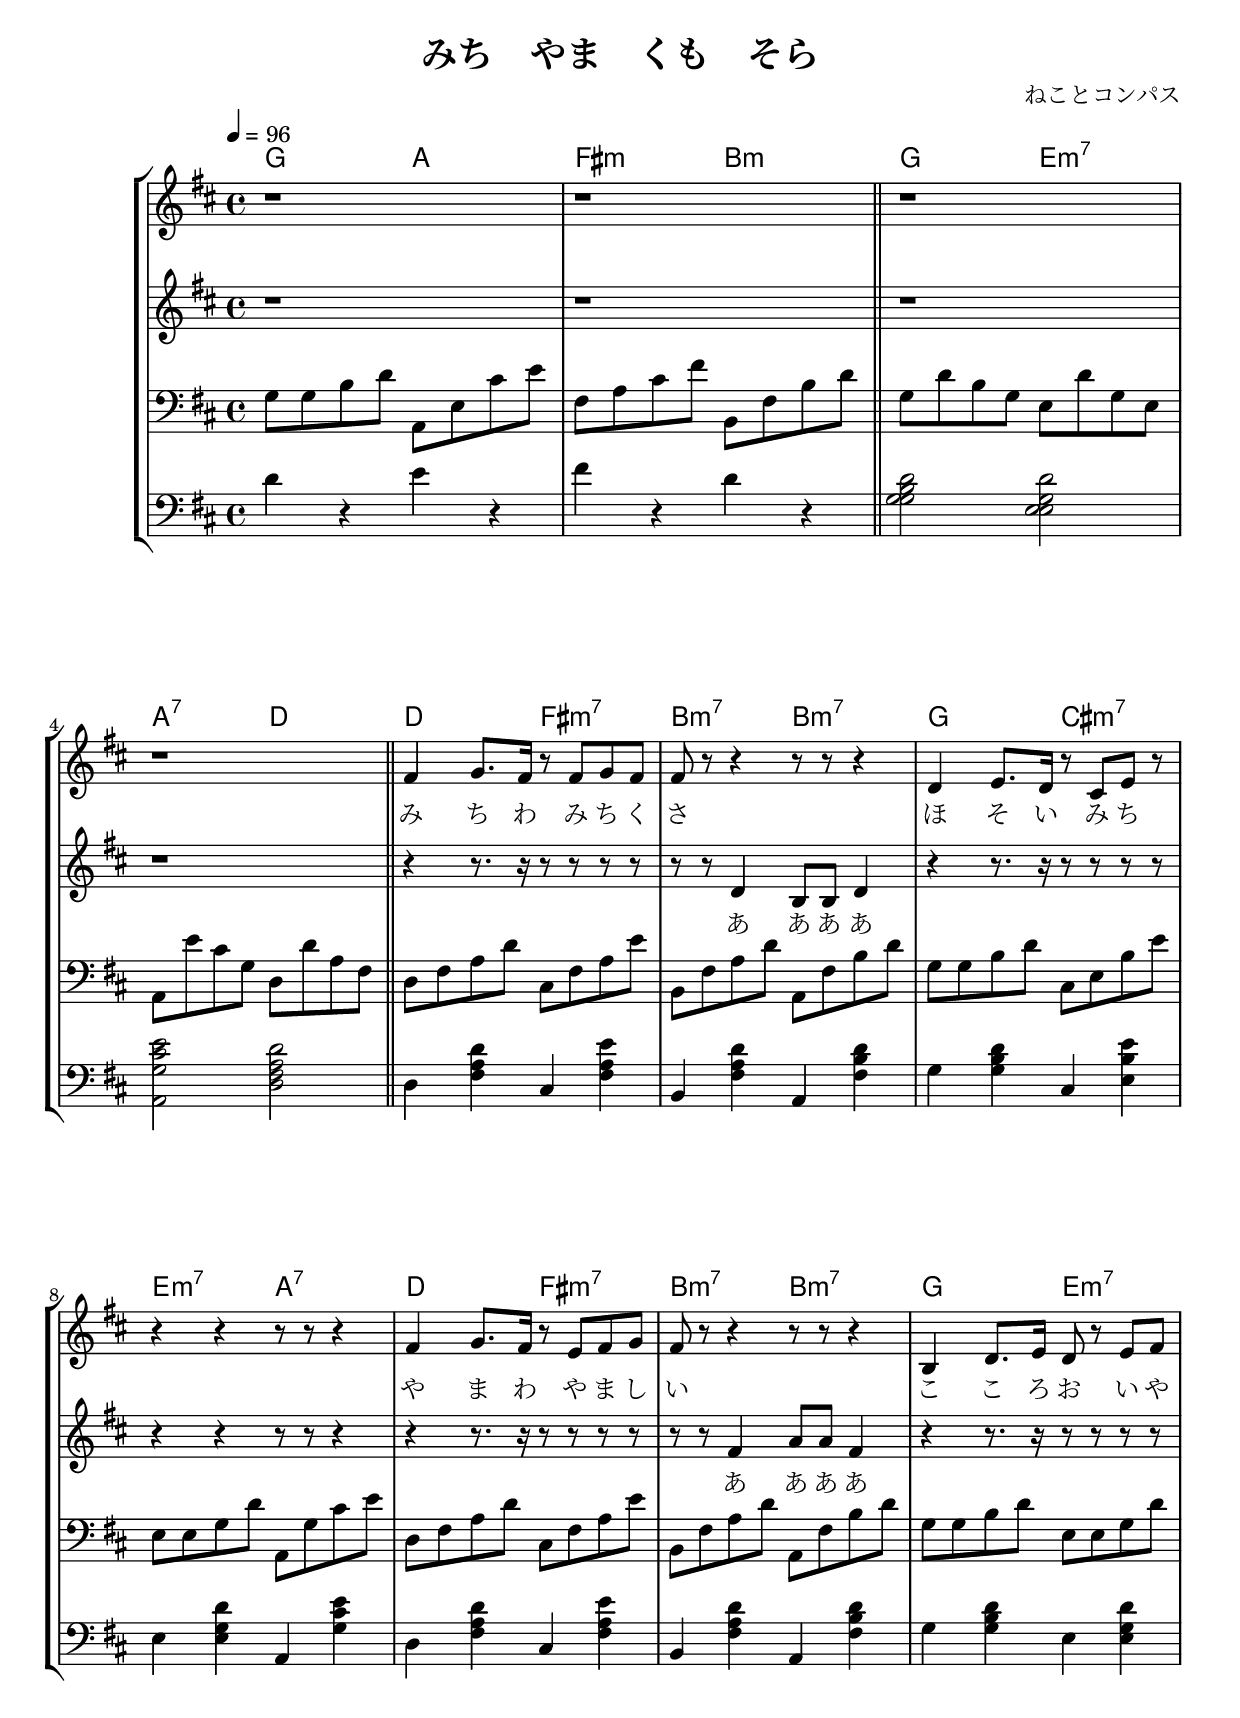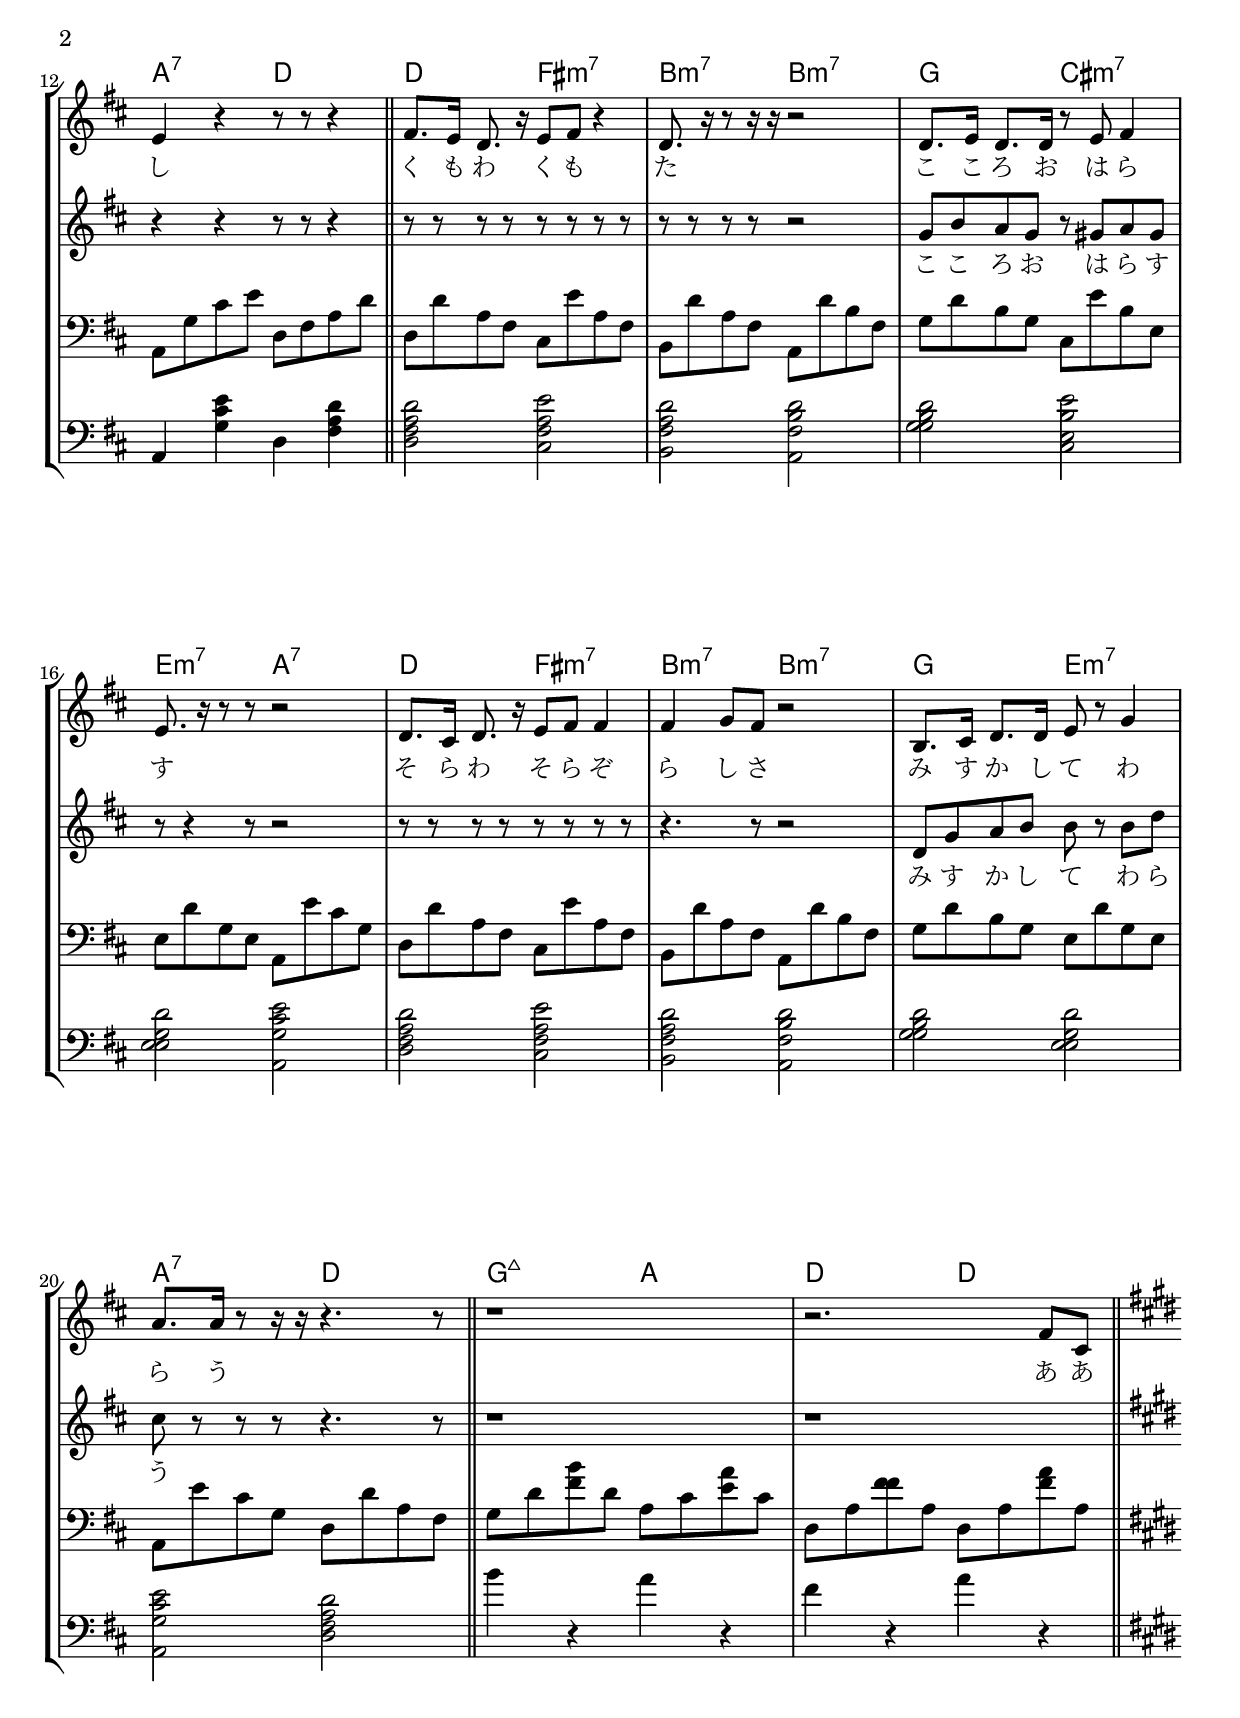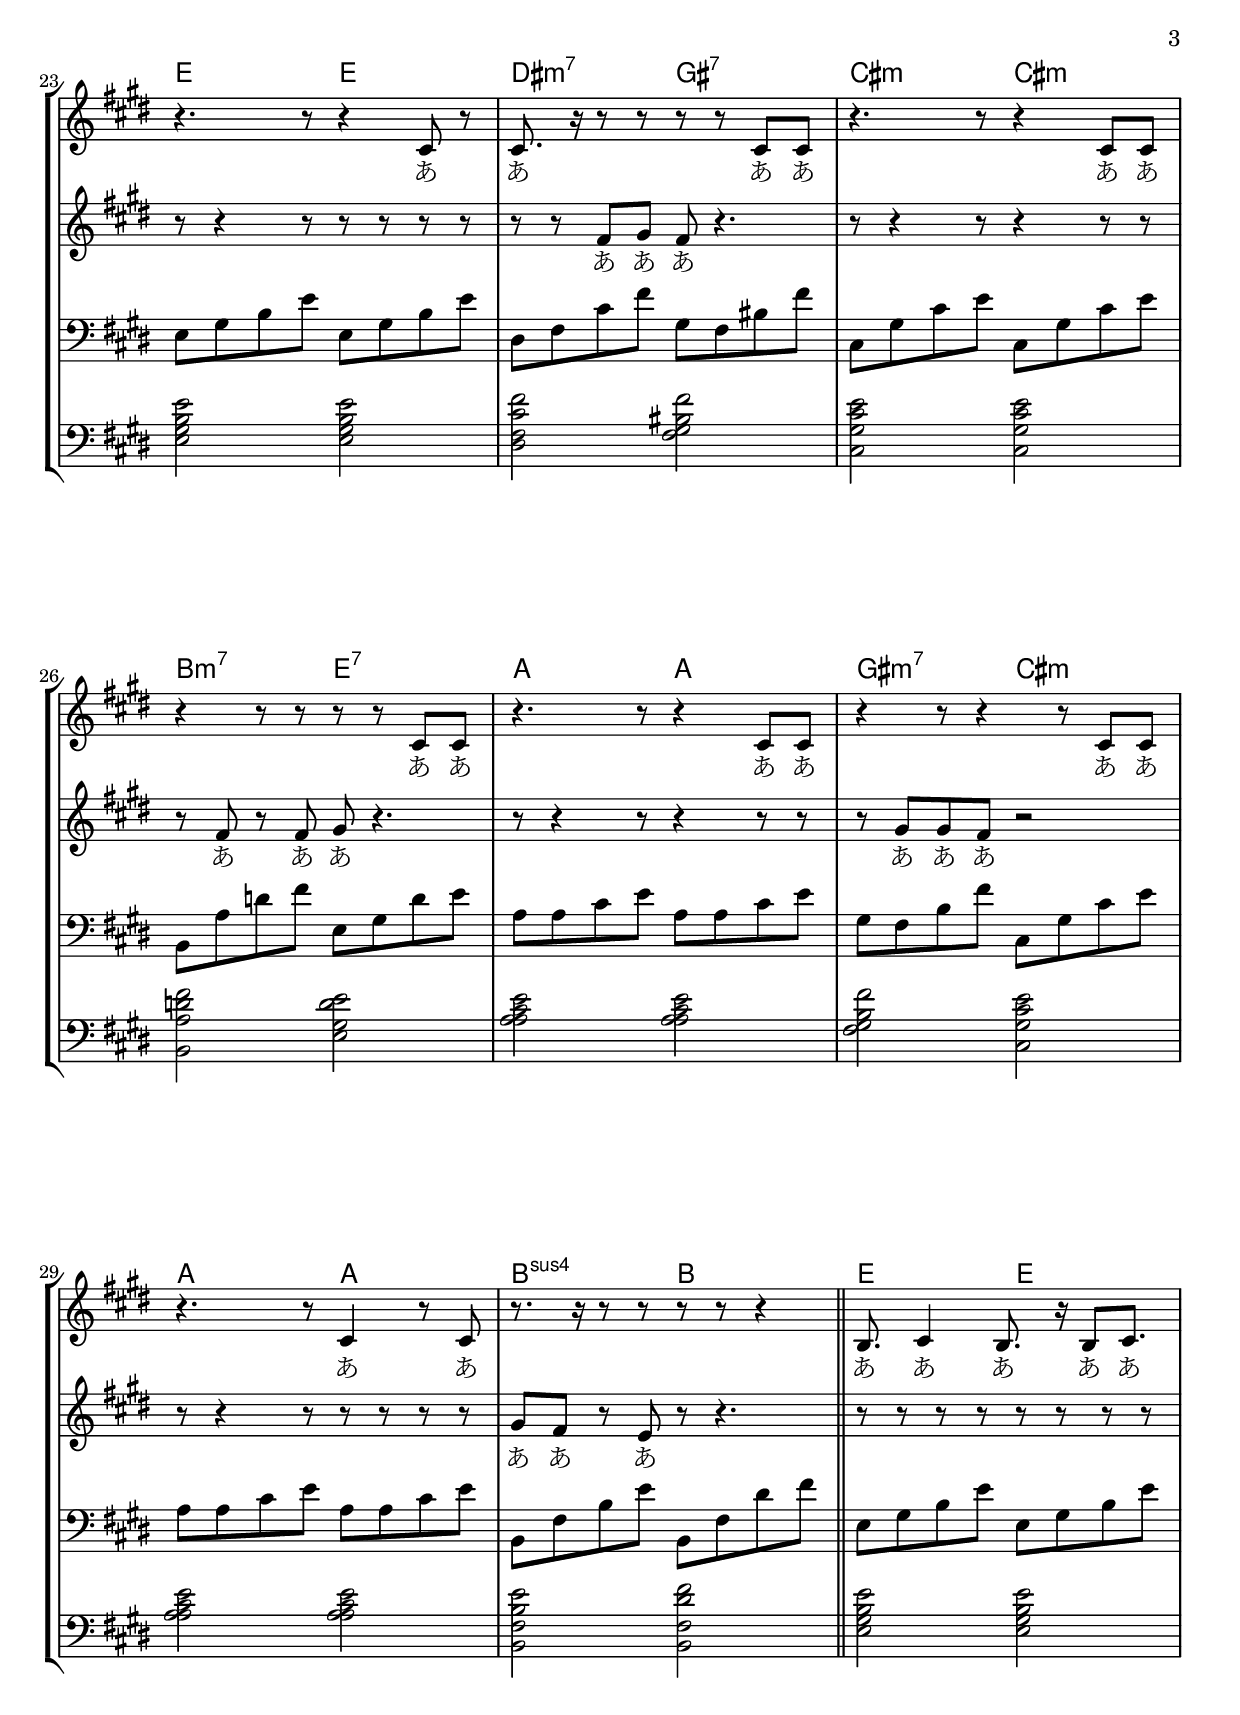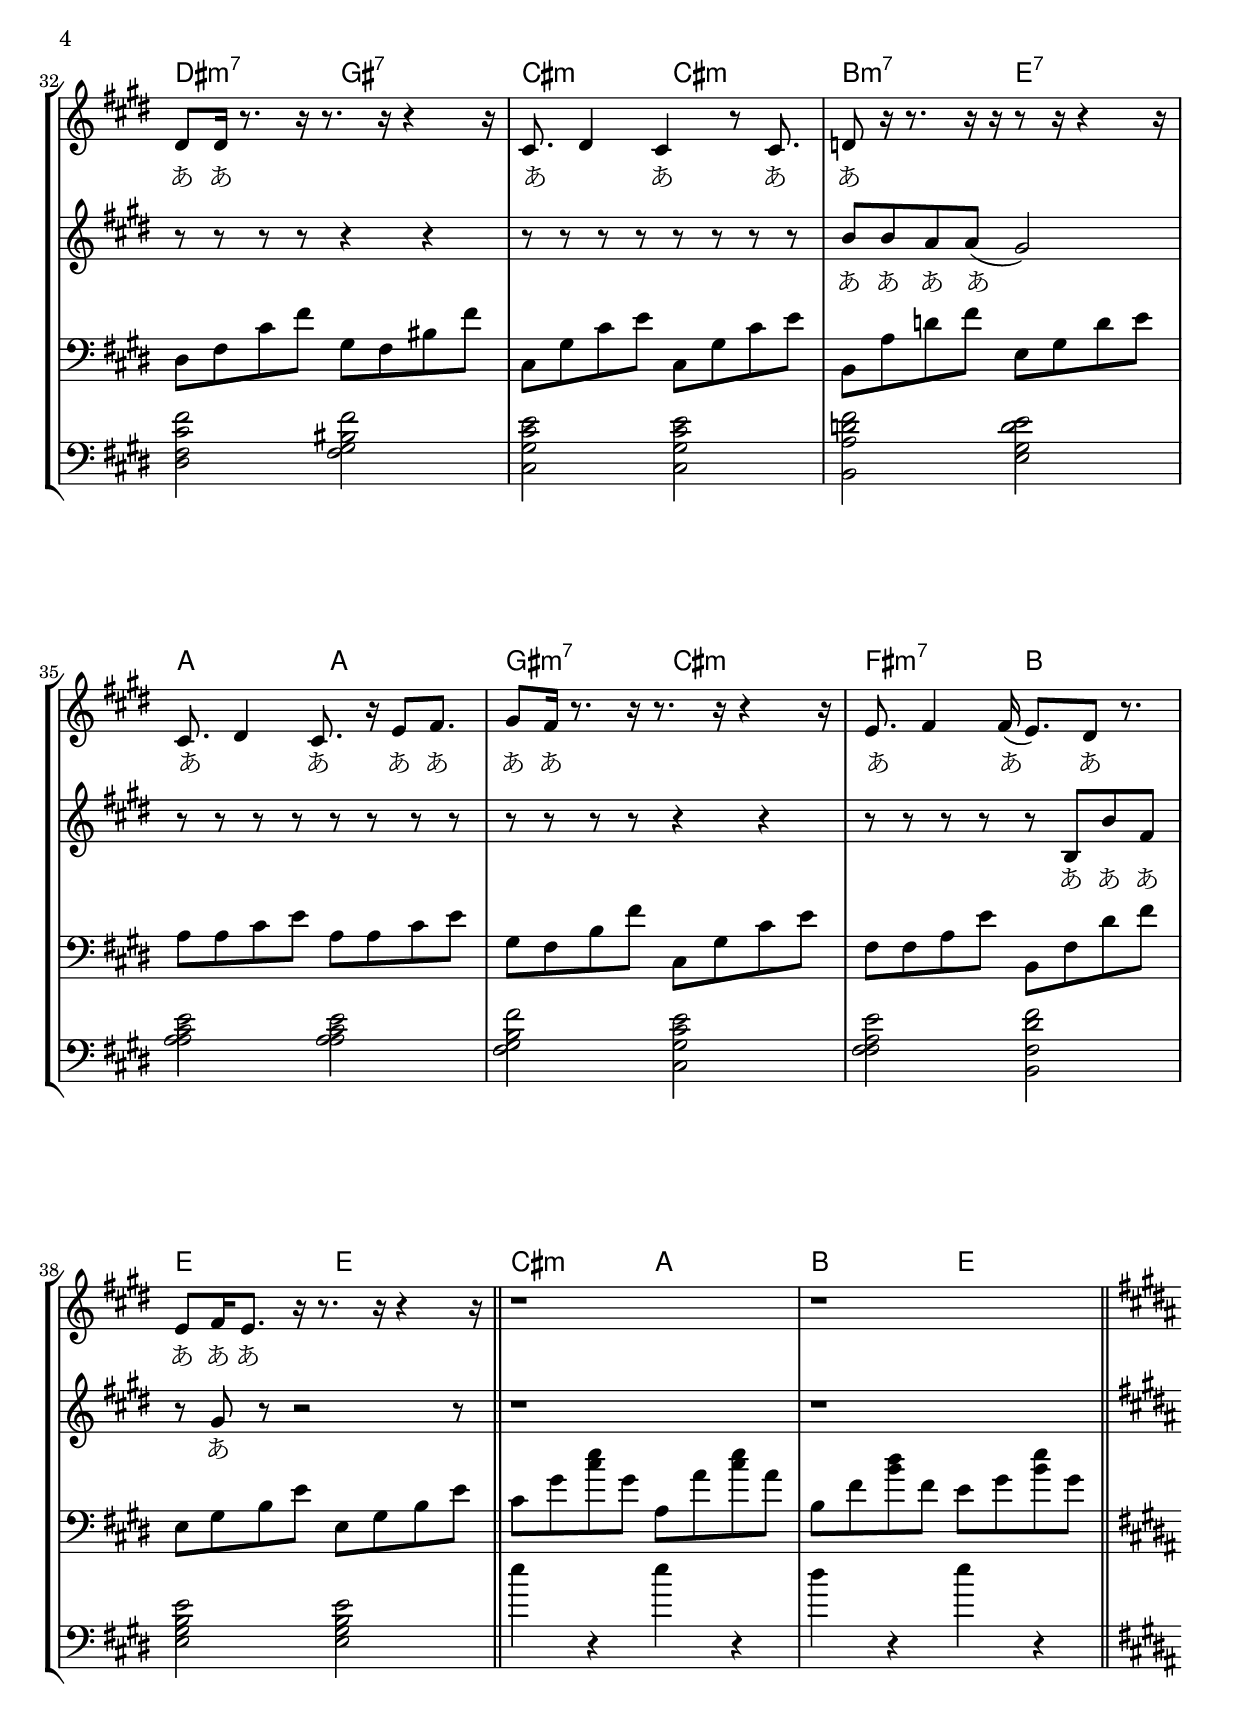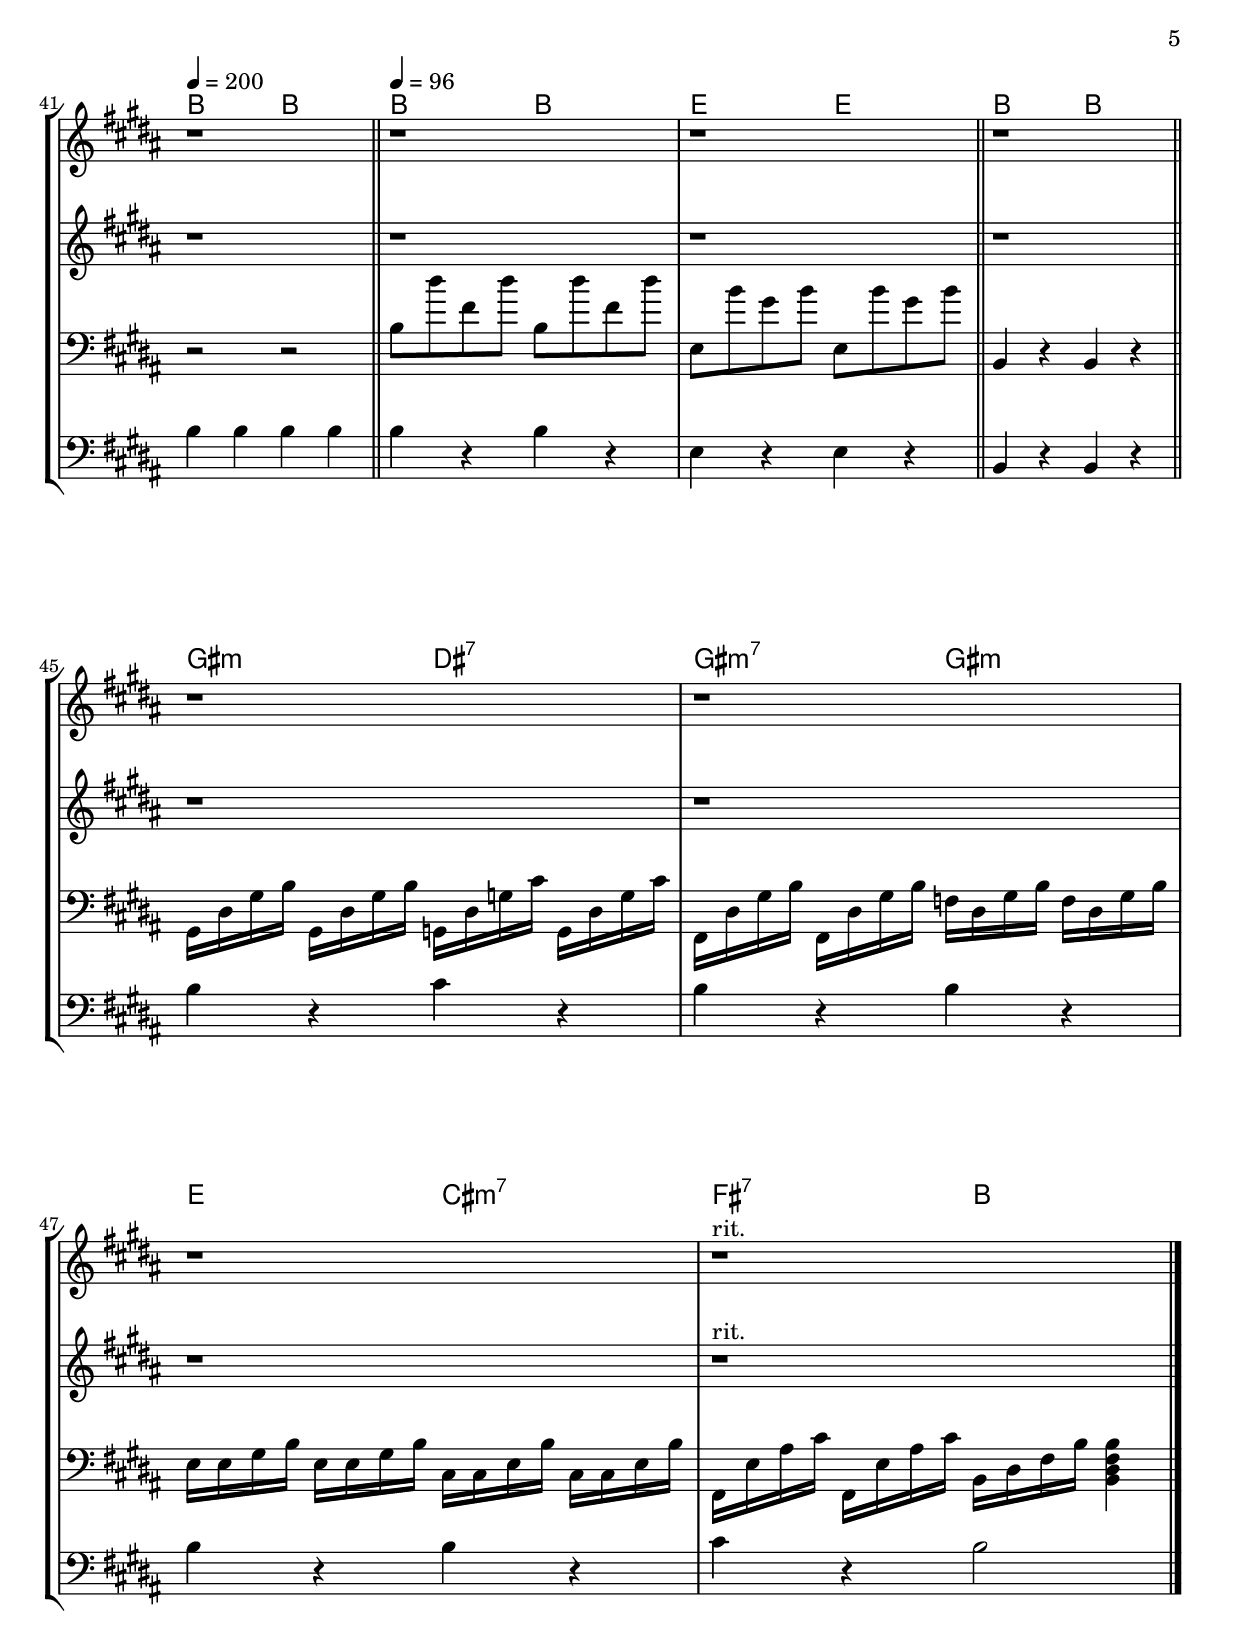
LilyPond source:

\version "2.12.1"

\header {
	title = \markup {みち　やま　くも　そら}
	composer = \markup \center-column {ねことコンパス}
}

harmony = \chordmode {
	g2 a fis:m b:m 

	g e:min7 a:7 d 

	d fis:min7 b:min7 b:min7 g cis:min7 e:min7 a:7 d fis:min7 b:min7 b:min7 g e:min7 a:7 d 

	d fis:min7 b:min7 b:min7 g cis:min7 e:min7 a:7 d fis:min7 b:min7 b:min7 g e:min7 a:7 d 

	g:maj7 a d d 

	e e dis:m7 gis:7 cis:m cis:m b:min7 e:7 a a gis:min7 cis:m a a b:sus4 b 

	e e dis:m7 gis:7 cis:m cis:m b:min7 e:7 a a gis:min7 cis:m fis:min7 b e e 

	cis:m a b e 

	b b 

	b b e e 

	b b 

	gis:m dis:7 gis:min7 gis:m e cis:min7 fis:7 b 
}

melody = {
	\key d \major
	\tempo 4 = 96
	r1 | r1   
	r1 | r1   
	\set Staff.midiInstrument = #"mmi0.40"
	fis'4  g'8.  fis'16  r8  fis'8  g'8  fis'8 
	fis'8  r8  r4  r8  r8  r4 
	d'4  e'8.  d'16  r8  cis'8  e'8  r8 
	r4  r4  r8  r8  r4 
	fis'4  g'8.  fis'16  r8  e'8  fis'8  g'8 
	fis'8  r8  r4  r8  r8  r4 
	b4  d'8.  e'16  d'8  r8  e'8  fis'8 
	e'4  r4  r8  r8  r4
	\set Staff.midiInstrument = #"mmi0.38"
	fis'8.  e'16  d'8.  r16  e'8  fis'8  r4 
	d'8.  r16  r8  r16  r16  r2 
	d'8.  e'16  d'8.  d'16  r8  e'8  fis'4 
	e'8.  r16  r8  r8  r2 
	d'8.  cis'16  d'8.  r16  e'8  fis'8  fis'4 
	fis'4  g'8  fis'8  r2 
	b8.  cis'16  d'8.  d'16  e'8  r8  g'4 
	a'8.  a'16  r8  r16  r16  r4.  	r8 	r1 | r2. 
	\set Staff.midiInstrument = #"FX 4 (atmosphere)"
	fis'8  cis'8 
		\key e \major
r4.  r8  r4  cis'8  r8 
	cis'8.  r16  r8  r8  r8  r8  cis'8  cis'8 
	r4.  r8  r4  cis'8  cis'8 
	r4  r8  r8  r8  r8  cis'8  cis'8 
	r4.  r8  r4  cis'8  cis'8 
	r4  r8  r4  r8  cis'8  cis'8 
	r4.  r8  cis'4  r8  cis'8 
	r8.  r16  r8  r8  r8  r8  	r4 	\set Staff.midiInstrument = #"French horn"
	b8.  cis'4  b8.  r16  b8  cis'8. 
	dis'8  dis'16  r8.  r16  r8.  r16  r4~r16 
	cis'8.  dis'4  cis'4  r8  cis'8. 
	d'8  r16  r8.  r16  r16  r8  r16  r4~r16 
	cis'8.  dis'4  cis'8.  r16  e'8  fis'8. 
	gis'8  fis'16  r8.  r16  r8.  r16  r4~r16 
	e'8.  fis'4  fis'16  (e'8.)  dis'8  r8. 
	e'8  fis'16  e'8.  r16  r8.  r16  r4~r16
	r1 | r1   
	\key b \major
	\tempo 4 = 200
	r1   
	\tempo 4 = 96
	r1 | r1   
	r1   
	r1 | r1 | r1 | r1^"rit." \bar "|."
}

words = \lyricmode {
	
	
	み  ち  わ  み  ち  く  さ  ほ  そ  い  み  ち  や  ま  わ  や  ま  し  い  こ  こ  ろ  お  い  や  し  
	く  も  わ  く  も  た  こ  こ  ろ  お  は  ら  す  そ  ら  わ  そ  ら  ぞ  ら  し  さ  み  す  か  し  て  わ  ら  う  
	
	あ  あ  あ  あ  あ  あ  あ  あ  あ  あ  あ  あ  あ  あ  あ  あ  
	あ  あ  あ  あ  あ  あ  あ  あ  あ  あ  あ  あ  あ  あ  あ  あ  あ  あ  あ  あ  あ  あ  あ  あ  あ  あ  
	
	
	
	
	
}

secondmelody = {
	\key d \major
	\tempo 4 = 96
	r1 | r1   
	r1 | r1   
	\set Staff.midiInstrument = #"Vibraphone"
	r4  r8.  r16  r8  r8  r8  r8 
	r8  r8  d'4  b8  b8  d'4 
	r4  r8.  r16  r8  r8  r8  r8 
	r4  r4  r8  r8  r4 
	r4  r8.  r16  r8  r8  r8  r8 
	r8  r8  fis'4  a'8  a'8  fis'4 
	r4  r8.  r16  r8  r8  r8  r8 
	r4  r4  r8  r8  r4
	\set Staff.midiInstrument = #"fss0.32"
	r8  r8  r8  r8  r8  r8  r8  r8 
	r8  r8  r8  r8  r2 
	g'8  b'8  a'8  g'8  r8  gis'8  a'8  gis'8 
	r8  r4  r8  r2 
	r8  r8  r8  r8  r8  r8  r8  r8 
	r4.  r8  r2 
	d'8  g'8  a'8  b'8  b'8  r8  b'8  d''8 
	cis''8  r8  r8  r8  r4.  	r8 	r1 | r1   
	\set Staff.midiInstrument = #"Ocarina"
		\key e \major
 r8  r4  r8  r8  r8  r8  r8 
	r8  r8  fis'8  gis'8  fis'8  r4. 
	r8  r4  r8  r4  r8  r8 
	r8  fis'8  r8  fis'8  gis'8  r4. 
	r8  r4  r8  r4  r8  r8 
	r8  gis'8  gis'8  fis'8  r2 
	r8  r4  r8  r8  r8  r8  r8 
	gis'8  fis'8  r8  e'8  r8  r4.
	\set Staff.midiInstrument = #"Brass Section"
	r8  r8  r8  r8  r8  r8  r8  r8 
	r8  r8  r8  r8  r4  r4 
	r8  r8  r8  r8  r8  r8  r8  r8 
	b'8  b'8  a'8  a'8  (gis'2) 
	r8  r8  r8  r8  r8  r8  r8  r8 
	r8  r8  r8  r8  r4  r4 
	r8  r8  r8  r8  r8  b8  b'8  fis'8 
	r8  gis'8  r8  r2~r8
	r1 | r1   
	\key b \major
	\tempo 4 = 200
	r1   
	\tempo 4 = 96
	r1 | r1   
	r1   
	r1 | r1 | r1 | r1^"rit." \bar "|."
}

secondwords = \lyricmode {
	
	
	あ  あ  あ  あ  あ  あ  あ  あ  
	こ  こ  ろ  お  は  ら  す  み  す  か  し  て  わ  ら  う  
	
	あ  あ  あ  あ  あ  あ  あ  あ  あ  あ  あ  あ  
	あ  あ  あ  あ  あ  あ  あ  あ  
	
	
	
	
	
}

tempochange = {
	\tempo 4 = 96
	r1 | r1 \bar "||"
	\tempo 4 = 96
	r1 | r1 \bar "||"
	\tempo 4 = 96
	r1 | r1 | r1 | r1 | r1 | r1 | r1 | r1 \bar "||"
	\tempo 4 = 96
	r1 | r1 | r1 | r1 | r1 | r1 | r1 | r1 \bar "||"
	\tempo 4 = 96
	r1 | r1 \bar "||"
	\tempo 4 = 96
	r1 | r1 | r1 | r1 | r1 | r1 | r1 | r1 \bar "||"
	\tempo 4 = 96
	r1 | r1 | r1 | r1 | r1 | r1 | r1 | r1 \bar "||"
	\tempo 4 = 96
	r1 | r1 \bar "||"
	\tempo 4 = 200
	r1 \bar "||"
	\tempo 4 = 96
	r1 | r1 \bar "||"
	\tempo 4 = 96
	r1 \bar "||"
	\tempo 4 = 96
	r1 | r1 | r1 | \tempo 4 = 72 r2 \tempo 4 = 64 r2 \bar "|."
}

mainacc = {
	\clef bass
	\set Staff.midiInstrument = #"Acoustic Guitar (steel)"
	\key d \major
	\tempo 4 = 96
	g8 g8 b8 d'8
	a,8 e8 cis'8 e'8
	fis8 a8 cis'8 fis'8
	b,8 fis8 b8 d'8
	\bar "||"

	\set Staff.midiInstrument = #"Acoustic Guitar (steel)"
	g8 d' b g
	e8 d' g e
	a,8 e' cis' g
	d8 d' a fis
	\bar "||"

	\set Staff.midiInstrument = #"Acoustic Guitar (steel)"
	d8 fis8 a8 d'8
	cis8 fis8 a8 e'8
	b,8 fis8 a8 d'8
	a,8 fis8 b8 d'8
	g8 g8 b8 d'8
	cis8 e8 b8 e'8
	e8 e8 g8 d'8
	a,8 g8 cis'8 e'8
	d8 fis8 a8 d'8
	cis8 fis8 a8 e'8
	b,8 fis8 a8 d'8
	a,8 fis8 b8 d'8
	g8 g8 b8 d'8
	e8 e8 g8 d'8
	a,8 g8 cis'8 e'8
	d8 fis8 a8 d'8
	\bar "||"

	\set Staff.midiInstrument = #"Acoustic Guitar (steel)"
	d8 d' a fis
	cis8 e' a fis
	b,8 d' a fis
	a,8 d' b fis
	g8 d' b g
	cis8 e' b e
	e8 d' g e
	a,8 e' cis' g
	d8 d' a fis
	cis8 e' a fis
	b,8 d' a fis
	a,8 d' b fis
	g8 d' b g
	e8 d' g e
	a,8 e' cis' g
	d8 d' a fis
	\bar "||"

	\set Staff.midiInstrument = #"Acoustic Guitar (steel)"
	g8 d' <fis' b'> d'
	a8 cis' <e' a'> cis'
	d8 a <fis' fis'> a
	d8 a <fis' a'> a
	\bar "||"

	\set Staff.midiInstrument = #"Acoustic Guitar (steel)"
	\key e \major
	e8 gis8 b8 e'8
	e8 gis8 b8 e'8
	dis8 fis8 cis'8 fis'8
	gis8 fis8 bis8 fis'8
	cis8 gis8 cis'8 e'8
	cis8 gis8 cis'8 e'8
	b,8 a8 d'8 fis'8
	e8 gis8 d'8 e'8
	a8 a8 cis'8 e'8
	a8 a8 cis'8 e'8
	gis8 fis8 b8 fis'8
	cis8 gis8 cis'8 e'8
	a8 a8 cis'8 e'8
	a8 a8 cis'8 e'8
	b,8 fis8 b8 e'8
	b,8 fis8 dis'8 fis'8
	\bar "||"

	\set Staff.midiInstrument = #"Acoustic Guitar (steel)"
	e8 gis8 b8 e'8
	e8 gis8 b8 e'8
	dis8 fis8 cis'8 fis'8
	gis8 fis8 bis8 fis'8
	cis8 gis8 cis'8 e'8
	cis8 gis8 cis'8 e'8
	b,8 a8 d'8 fis'8
	e8 gis8 d'8 e'8
	a8 a8 cis'8 e'8
	a8 a8 cis'8 e'8
	gis8 fis8 b8 fis'8
	cis8 gis8 cis'8 e'8
	fis8 fis8 a8 e'8
	b,8 fis8 dis'8 fis'8
	e8 gis8 b8 e'8
	e8 gis8 b8 e'8
	\bar "||"

	\set Staff.midiInstrument = #"Electric Grand"
	cis'8 gis' <cis'' e''> gis'
	a8 a' <cis'' e''> a'
	b8 fis' <b' dis''> fis'
	e'8 gis' <b' e''> gis'
	\bar "||"

	\set Staff.midiInstrument = #"Acoustic grand"
	\key b \major
	\tempo 4 = 200
	r2
	r2
	\bar "||"

	\set Staff.midiInstrument = #"Bright Acoustic"
	\tempo 4 = 96
	b8 dis'' fis' dis''
	b8 dis'' fis' dis''
	e8 b' gis' b'
	e8 b' gis' b'
	\bar "||"

	\set Staff.midiInstrument = #"Honky-tonk"
	b,4 r4
	b,4 r4
	\bar "||"

	\set Staff.midiInstrument = #"Electric Grand"
	gis,16 dis gis b gis, dis gis b
	g,16 dis g cis' g, dis g cis'
	fis,16 dis gis b fis, dis gis b
	f16 dis gis b f dis gis b
	e16 e gis b e e gis b
	cis16 cis e b cis cis e b
	fis,16 e ais cis' fis, e ais cis'
	b,16 dis fis b <b, dis fis b>4
	\bar "|."
}

subacc = {
	\clef bass
	\set Staff.midiInstrument = #"Pad 7 (halo)"
	\key d \major
	\tempo 4 = 96
	d'4 r4
	e'4 r4
	fis'4 r4
	d'4 r4
	\bar "||"

	\set Staff.midiInstrument = #"Bright Acoustic"
	<g g b d'>2
	<e e g d'>2
	<a, g cis' e'>2
	<d fis a d'>2
	\bar "||"

	\set Staff.midiInstrument = #"Electric Guitar (clean)"
	d4 <fis a d'>4
	cis4 <fis a e'>4
	b,4 <fis a d'>4
	a,4 <fis b d'>4
	g4 <g b d'>4
	cis4 <e b e'>4
	e4 <e g d'>4
	a,4 <g cis' e'>4
	d4 <fis a d'>4
	cis4 <fis a e'>4
	b,4 <fis a d'>4
	a,4 <fis b d'>4
	g4 <g b d'>4
	e4 <e g d'>4
	a,4 <g cis' e'>4
	d4 <fis a d'>4
	\bar "||"

	\set Staff.midiInstrument = #"Bright Acoustic"
	<d fis a d'>2
	<cis fis a e'>2
	<b, fis a d'>2
	<a, fis b d'>2
	<g g b d'>2
	<cis e b e'>2
	<e e g d'>2
	<a, g cis' e'>2
	<d fis a d'>2
	<cis fis a e'>2
	<b, fis a d'>2
	<a, fis b d'>2
	<g g b d'>2
	<e e g d'>2
	<a, g cis' e'>2
	<d fis a d'>2
	\bar "||"

	\set Staff.midiInstrument = #"Steel Drums"
	b'4 r4
	a'4 r4
	fis'4 r4
	a'4 r4
	\bar "||"

	\set Staff.midiInstrument = #"Pad 3 (polysynth)"
	\key e \major
	<e gis b e'>2
	<e gis b e'>2
	<dis fis cis' fis'>2
	<gis fis bis fis'>2
	<cis gis cis' e'>2
	<cis gis cis' e'>2
	<b, a d' fis'>2
	<e gis d' e'>2
	<a a cis' e'>2
	<a a cis' e'>2
	<gis fis b fis'>2
	<cis gis cis' e'>2
	<a a cis' e'>2
	<a a cis' e'>2
	<b, fis b e'>2
	<b, fis dis' fis'>2
	\bar "||"

	\set Staff.midiInstrument = #"Electric Guitar (clean)"
	<e gis b e'>2
	<e gis b e'>2
	<dis fis cis' fis'>2
	<gis fis bis fis'>2
	<cis gis cis' e'>2
	<cis gis cis' e'>2
	<b, a d' fis'>2
	<e gis d' e'>2
	<a a cis' e'>2
	<a a cis' e'>2
	<gis fis b fis'>2
	<cis gis cis' e'>2
	<fis fis a e'>2
	<b, fis dis' fis'>2
	<e gis b e'>2
	<e gis b e'>2
	\bar "||"

	\set Staff.midiInstrument = #"Flute"
	e''4 r4
	e''4 r4
	dis''4 r4
	e''4 r4
	\bar "||"

	\set Staff.midiInstrument = #"Celesta"
	\key b \major
	\tempo 4 = 200
	b4 b4
	b4 b4
	\bar "||"

	\set Staff.midiInstrument = #"Violin"
	\tempo 4 = 96
	b4 r4
	b4 r4
	e4 r4
	e4 r4
	\bar "||"

	\set Staff.midiInstrument = #"Pad 8 (sweep)"
	b,4 r4
	b,4 r4
	\bar "||"

	\set Staff.midiInstrument = #"Pad 4 (choir)"
	b4 r4
	cis'4 r4
	b4 r4
	b4 r4
	b4 r4
	b4 r4
	cis'4 r4
	b2
	\bar "|."
}

percA = {
	\drummode {
	r1  |r2 r8 hho4 hho8  \bar "||"
	r1 |r1 \bar "||"
	cymr4 cymr4 cymr4 cymr4  |cymr4 cymr8 cymr16 cymr16 cymr4 cymr4  |cymr4 cymr4 cymr4 cymr4  |cymr4 cymr2.  |cymr4 cymr4 cymr4 cymr4  |cymr4 cymr8 cymr16 cymr16 cymr4 cymr4  |cymr4 cymr4 cymr4 cymr4  |cymr4 cymr2.  \bar "||"
	r1  |r1  |r1  |r1  |r1  |r1  |r1  |r2 r8 hho4 hho8  \bar "||"
	r1 |r1 \bar "||"
	cymr4 cymr4 cymr4 cymr4  |cymr4 cymr8 cymr16 cymr16 cymr4 cymr4  |cymr4 cymr4 cymr4 cymr4  |cymr4 cymr2.  |cymr4 cymr4 cymr4 cymr4  |cymr4 cymr8 cymr16 cymr16 cymr4 cymr4  |cymr4 cymr4 cymr4 cymr4  |cymr4 cymr2.  \bar "||"
	r1  |r1  |r1  |r1  |r1  |r1  |r1  |r2 r8 hho4 hho8  \bar "||"
	r1 |r1 \bar "||"
	r1 \bar "||"
	r1  |r2 r8 hho4 hho8  \bar "||"
	r1 \bar "||"
	cymr4 cymr4 cymr4 cymr4  |cymr4 cymr8 cymr16 cymr16 cymr4 cymr4  |cymr4 cymr4 cymr4 cymr4  |cymr4 cymr2.  \bar "|."
	}
}

percB = {
	\drummode {
	r4. hhp2 hhp8  |hhp4 hhp4 hhp4 hhp4  \bar "||"
	r1 |r1 \bar "||"
	r2 sn2  |r2 sn2  |r2 sn2  |r8 sn8 sn2.  |r2 sn2  |r2 sn2  |r2 sn2  |r8 sn8 sn2.  \bar "||"
	r4. hhp2 hhp8  |r4. hhp2 hhp8  |r4. hhp2 hhp8  |r4. hhp2 hhp8  |r4. hhp2 hhp8  |r4. hhp2 hhp8  |r4. hhp2 hhp8  |hhp4 hhp4 hhp4 hhp4  \bar "||"
	r1 |r1 \bar "||"
	r2 sn2  |r2 sn2  |r2 sn2  |r8 sn8 sn2.  |r2 sn2  |r2 sn2  |r2 sn2  |r8 sn8 sn2.  \bar "||"
	r4. hhp2 hhp8  |r4. hhp2 hhp8  |r4. hhp2 hhp8  |r4. hhp2 hhp8  |r4. hhp2 hhp8  |r4. hhp2 hhp8  |r4. hhp2 hhp8  |hhp4 hhp4 hhp4 hhp4  \bar "||"
	r1 |r1 \bar "||"
	r1 \bar "||"
	r4. hhp2 hhp8  |hhp4 hhp4 hhp4 hhp4  \bar "||"
	r1 \bar "||"
	r2 sn2  |r2 sn2  |r2 sn2  |r8 sn8 sn2.  \bar "|."
	}
}

percC = {
	\drummode {
	hh4 hh4 hh4 hh4  |r4. hh2 r8  \bar "||"
	r1 |r1 \bar "||"
	bd2. r8 bd8  |bd2. r8 bd8  |bd2. r8 bd8  |bd4. bd8 bd4. bd8  |bd2. r8 bd8  |bd2. r8 bd8  |bd2. r8 bd8  |bd2 r8 bd4.  \bar "||"
	hh4 hh4 hh4 hh4  |hh4 hh4 hh4 hh4  |hh4 hh4 hh4 hh4  |hh4 hh4 hh4 hh4  |hh4 hh4 hh4 hh4  |hh4 hh4 hh4 hh4  |hh4 hh4 hh4 hh4  |r4. hh2 r8  \bar "||"
	r1 |r1 \bar "||"
	bd2. r8 bd8  |bd2. r8 bd8  |bd2. r8 bd8  |bd4. bd8 bd4. bd8  |bd2. r8 bd8  |bd2. r8 bd8  |bd2. r8 bd8  |bd2 r8 bd4.  \bar "||"
	hh4 hh4 hh4 hh4  |hh4 hh4 hh4 hh4  |hh4 hh4 hh4 hh4  |hh4 hh4 hh4 hh4  |hh4 hh4 hh4 hh4  |hh4 hh4 hh4 hh4  |hh4 hh4 hh4 hh4  |r4. hh2 r8  \bar "||"
	r1 |r1 \bar "||"
	r1 \bar "||"
	hh4 hh4 hh4 hh4  |r4. hh2 r8  \bar "||"
	r1 \bar "||"
	bd2. r8 bd8  |bd2. r8 bd8  |bd2. r8 bd8  |bd2 r8 bd4.  \bar "|."
	}
}

percD = {
	\drummode {
	bd2. r8 bd8  |bd8. bd4. r16 bd4 bd8  \bar "||"
	r1 |r1 \bar "||"
	r1 |r1 |r1 |r2 r8 tommh8 tommh4  |r1 |r1 |r1 |r8. tommh8. tommh2 r8  \bar "||"
	bd2. r8 bd8  |bd8. bd8. bd2 bd8  |bd2. r8 bd8  |bd8. bd8. bd2 bd8  |bd2. r8 bd8  |bd8. bd8. bd2 bd8  |bd2. r8 bd8  |bd8. bd4. r16 bd4 bd8  \bar "||"
	r1 |r1 \bar "||"
	r1 |r1 |r1 |r2 r8 tommh8 tommh4  |r1 |r1 |r1 |r8. tommh8. tommh2 r8  \bar "||"
	bd2. r8 bd8  |bd8. bd8. bd2 bd8  |bd2. r8 bd8  |bd8. bd8. bd2 bd8  |bd2. r8 bd8  |bd8. bd8. bd2 bd8  |bd2. r8 bd8  |bd8. bd4. r16 bd4 bd8  \bar "||"
	r1 |r1 \bar "||"
	r1 \bar "||"
	bd2. r8 bd8  |bd8. bd4. r16 bd4 bd8  \bar "||"
	r1 \bar "||"
	r1 |r1 |r1 |r8. tommh8. tommh2 r8  \bar "|."
	}
}

percE = {
	\drummode {
	r1 | r1 \bar "||"
	r1 |r1 \bar "||"
	r1 |r1 |r1 |r2. r8 toml8  |r1 |r1 |r1 |r2. toml8 toml8  \bar "||"
	r1 | r1 | r1 | r1 | r1 | r1 | r1 | r1 \bar "||"
	r1 |r1 \bar "||"
	r1 |r1 |r1 |r2. r8 toml8  |r1 |r1 |r1 |r2. toml8 toml8  \bar "||"
	r1 | r1 | r1 | r1 | r1 | r1 | r1 | r1 \bar "||"
	r1 |r1 \bar "||"
	r1 \bar "||"
	r1 | r1 \bar "||"
	r1 \bar "||"
	r1 |r1 |r1 |r2. toml8 toml8  \bar "|."
	}
}

percF = {
	\drummode {
	r1 | r1 \bar "||"
	r1 | r1 \bar "||"
	r1 |r1 |r1 |r1 |r1 |r1 |r1 |hho1  \bar "||"
	r1 | r1 | r1 | r1 | r1 | r1 | r1 | r1 \bar "||"
	r1 | r1 \bar "||"
	r1 |r1 |r1 |r1 |r1 |r1 |r1 |hho1  \bar "||"
	r1 | r1 | r1 | r1 | r1 | r1 | r1 | r1 \bar "||"
	r1 | r1 \bar "||"
	r1 \bar "||"
	r1 | r1 \bar "||"
	r1 \bar "||"
	r1 |r1 |r1 |hho1  \bar "|."
	}
}

\score {
	<<
		\new StaffGroup <<
			\new ChordNames {\harmony}
			\new Voice = "melody" {\melody}
			\new Lyrics \lyricsto "melody" \words
			\new Voice = "secondmelody" {\secondmelody}
			\new Lyrics \lyricsto "secondmelody" \secondwords
			\new Staff = "mainacc" {\mainacc}
			\new Staff = "subacc" {\subacc}
		>>
	>>
	\layout { }
}
